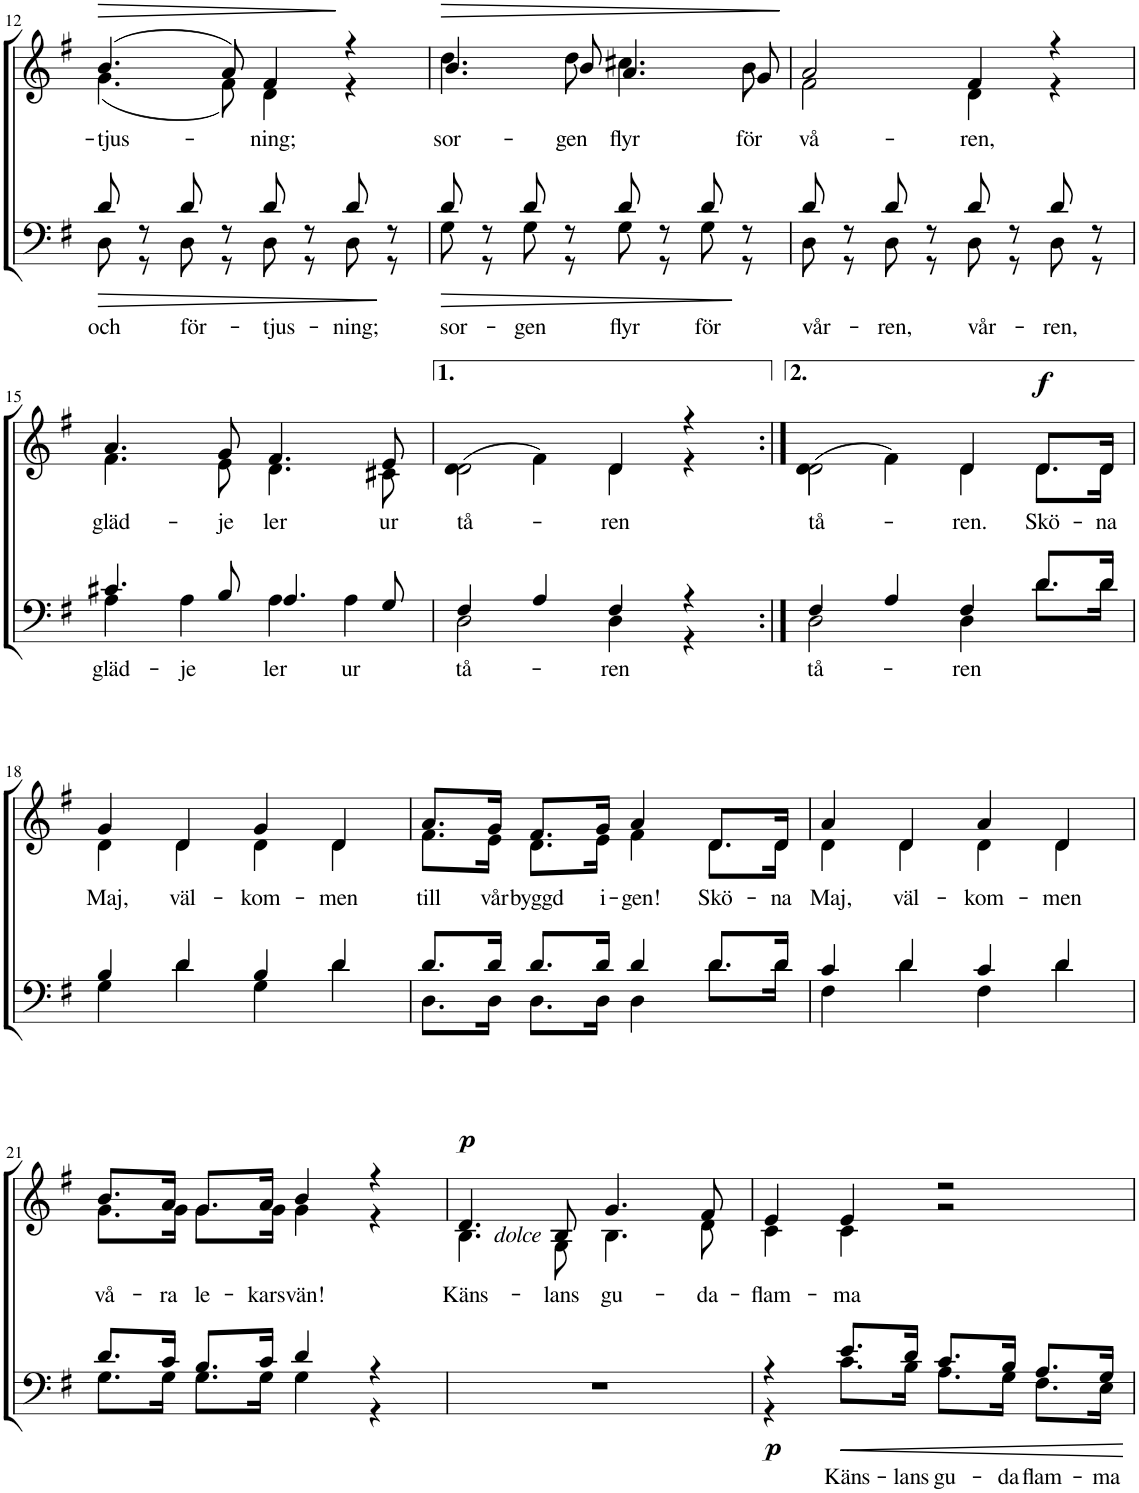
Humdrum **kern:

**kern	**text	**dynam	**kern	**text	**dynam
*part2	*part2	*part2	*part1	*part1	*part1
*staff2	*staff2	*staff2	*staff1	*staff1	*staff1
*I"T B	*	*	*I"S A	*	*
!!LO:PB:g=z
*clefF4	*	*	*clefG2	*	*
*k[f#]	*	*	*k[f#]	*	*
*M4/4	*	*	*M4/4	*	*
*met(c)	*	*	*met(c)	*	*
=12	=12	=12	=12	=12	=12
!	!LO:LY:b	!LO:HP:b	!	!LO:LY:b	!LO:HP:b
*^	*	*	*^	*	*
8d/	8D\	och	>	(4.b/	(4.g\	-tjus-	>
8r	8r	.	.	.	.	.	.
!	!	!LO:LY:b	!	!	!	!	!
8d/	8D\	för-	.	.	.	.	.
8r	8r	.	.	8a/)	8f#\)	.	.
!	!	!LO:LY:b	!	!	!	!LO:LY:b	!
8d/	8D\	-tjus-	.	4f#/	4d\	-ning;	.
8r	8r	.	.	.	.	.	.
!	!	!LO:LY:b	!	!	!	!	!
8d/	8D\	-ning;	.	4r	4r	.	]
8r	8r	.	]	.	.	.	.
=13	=13	=13	=13	=13	=13	=13	=13
!	!	!LO:LY:b	!LO:HP:b	!	!	!LO:LY:b	!LO:HP:b
8d/	8G\	sor-	>	4.dd\	4.b/	sor-	>
8r	8r	.	.	.	.	.	.
!	!	!LO:LY:b	!	!	!	!	!
8d/	8G\	-gen	.	.	.	.	.
!	!	!	!	!	!	!LO:LY:b	!
8r	8r	.	.	8dd\	8b/	-gen	.
!	!	!LO:LY:b	!	!	!	!LO:LY:b	!
8d/	8G\	flyr	.	4.cc#X\	4.a/	flyr	.
8r	8r	.	.	.	.	.	.
!	!	!LO:LY:b	!	!	!	!	!
8d/	8G\	för	.	.	.	.	.
!	!	!	!	!	!	!LO:LY:b	!
8r	8r	.	]	8b\	8g/	för	.
*v	*v	*	*	*	*	*	*
*	*	*	*v	*v	*	*
.	.	.	.	.	]
=14	=14	=14	=14	=14	=14
!	!LO:LY:b	!	!	!LO:LY:b	!
*^	*	*	*^	*	*
8d/	8D\	vår-	.	2a/	2f#\	vå-	.
8r	8r	.	.	.	.	.	.
!	!	!LO:LY:b	!	!	!	!	!
8d/	8D\	-ren,	.	.	.	.	.
8r	8r	.	.	.	.	.	.
!	!	!LO:LY:b	!	!	!	!LO:LY:b	!
8d/	8D\	vår-	.	4f#/	4d\	-ren,	.
8r	8r	.	.	.	.	.	.
!	!	!LO:LY:b	!	!	!	!	!
8d/	8D\	-ren,	.	4r	4r	.	.
8r	8r	.	.	.	.	.	.
!!LO:LB:g=z	!!
=15	=15	=15	=15	=15	=15	=15	=15
!	!	!LO:LY:b	!	!	!	!LO:LY:b	!
4.c#X/	4A\	gläd-	.	4.a/	4.f#\	gläd-	.
!	!	!LO:LY:b	!	!	!	!	!
.	4A\	-je	.	.	.	.	.
!	!	!	!	!	!	!LO:LY:b	!
8B/	.	.	.	8g/	8e\	-je	.
!	!	!LO:LY:b	!	!	!	!LO:LY:b	!
4.A/	4A\	ler	.	4.f#/	4.d\	ler	.
!	!	!LO:LY:b	!	!	!	!	!
.	4A\	ur	.	.	.	.	.
!	!	!	!	!	!	!LO:LY:b	!
8G/	.	.	.	8e/	8c#X\	ur	.
=16	=16	=16	=16	=16	=16	=16	=16
!	!	!LO:LY:b	!	!	!	!LO:LY:b	!
4F#/	2D\	tå-	.	(4d\	2d\	tå-	.
4A/	.	.	.	4f#\)	.	.	.
!	!	!LO:LY:b	!	!	!	!LO:LY:b	!
4F#/	4D\	-ren	.	4d/	4d\	-ren	.
4r	4r	.	.	4r	4r	.	.
=17:|!	=17:|!	=17:|!	=17:|!	=17:|!	=17:|!	=17:|!	=17:|!
!	!	!LO:LY:b	!	!	!	!LO:LY:b	!
4F#/	2D\	tå-	.	(4d\	2d\	tå-	.
4A/	.	.	.	4f#\)	.	.	.
!	!	!LO:LY:b	!	!	!	!LO:LY:b	!
4F#/	4D\	-ren	.	4d/	4d\	-ren.	.
!	!	!	!	!	!	!LO:LY:b	!LO:DY:a
8.d/L	8.d\L	.	.	8.d/L	8.d\L	Skö-	f
!	!	!	!	!	!	!LO:LY:b	!
16d/Jk	16d\Jk	.	.	16d/Jk	16d\Jk	-na	.
!!LO:LB:g=z	!!
=18	=18	=18	=18	=18	=18	=18	=18
!	!	!	!	!	!	!LO:LY:b	!
4B/	4G\	.	.	4g/	4d\	Maj,	.
!	!	!	!	!	!	!LO:LY:b	!
4d/	4d\	.	.	4d/	4d\	väl-	.
!	!	!	!	!	!	!LO:LY:b	!
4B/	4G\	.	.	4g/	4d\	-kom-	.
!	!	!	!	!	!	!LO:LY:b	!
4d/	4d\	.	.	4d/	4d\	-men	.
=19	=19	=19	=19	=19	=19	=19	=19
!	!	!	!	!	!	!LO:LY:b	!
8.d/L	8.D\L	.	.	8.a/L	8.f#\L	till	.
!	!	!	!	!	!	!LO:LY:b	!
16d/Jk	16D\Jk	.	.	16g/Jk	16e\Jk	vår	.
!	!	!	!	!	!	!LO:LY:b	!
8.d/L	8.D\L	.	.	8.f#/L	8.d\L	byggd	.
!	!	!	!	!	!	!LO:LY:b	!
16d/Jk	16D\Jk	.	.	16g/Jk	16e\Jk	i-	.
!	!	!	!	!	!	!LO:LY:b	!
4d/	4D\	.	.	4a/	4f#\	-gen!	.
!	!	!	!	!	!	!LO:LY:b	!
8.d/L	8.d\L	.	.	8.d/L	8.d\L	Skö-	.
!	!	!	!	!	!	!LO:LY:b	!
16d/Jk	16d\Jk	.	.	16d/Jk	16d\Jk	-na	.
=20	=20	=20	=20	=20	=20	=20	=20
!	!	!	!	!	!	!LO:LY:b	!
4c/	4F#\	.	.	4a/	4d\	Maj,	.
!	!	!	!	!	!	!LO:LY:b	!
4d/	4d\	.	.	4d/	4d\	väl-	.
!	!	!	!	!	!	!LO:LY:b	!
4c/	4F#\	.	.	4a/	4d\	-kom-	.
!	!	!	!	!	!	!LO:LY:b	!
4d/	4d\	.	.	4d/	4d\	-men	.
!!LO:LB:g=z	!!
=21	=21	=21	=21	=21	=21	=21	=21
!	!	!	!	!	!	!LO:LY:b	!
8.d/L	8.G\L	.	.	8.b/L	8.g\L	vå-	.
!	!	!	!	!	!	!LO:LY:b	!
16c/Jk	16G\Jk	.	.	16a/Jk	16g\Jk	-ra	.
!	!	!	!	!	!	!LO:LY:b	!
8.B/L	8.G\L	.	.	8.g/L	8.g\L	le-	.
!	!	!	!	!	!	!LO:LY:b	!
16c/Jk	16G\Jk	.	.	16a/Jk	16g\Jk	-kars	.
!	!	!	!	!	!	!LO:LY:b	!
4d/	4G\	.	.	4b/	4g\	vän!	.
4r	4r	.	.	4r	4r	.	.
=22	=22	=22	=22	=22	=22	=22	=22
!	!	!	!	!LO:TX:b:i:t=dolce	!	!	!
!	!	!	!	!	!	!LO:LY:b	!LO:DY:a
*v	*v	*	*	*	*	*	*
1r	.	.	4.d/	4.B\	Käns-	p
!	!	!	!	!	!LO:LY:b	!
.	.	.	8B/	8G\	-lans	.
!	!	!	!	!	!LO:LY:b	!
.	.	.	4.g/	4.B\	gu-	.
!	!	!	!	!	!LO:LY:b	!
.	.	.	8f#/	8d\	-da-	.
=23	=23	=23	=23	=23	=23	=23
*^	*	*	*	*	*	*
!	!	!	!LO:DY:b	!	!	!LO:LY:b	!
4r	4r	.	p	4e/	4c\	-flam-	.
!	!	!LO:LY:b	!LO:HP:b	!	!	!LO:LY:b	!
8.e/L	8.c\L	Käns-	<	4e/	4c\	-ma	.
!	!	!LO:LY:b	!	!	!	!	!
16d/Jk	16B\Jk	-lans	.	.	.	.	.
!	!	!LO:LY:b	!	!	!	!	!
8.c/L	8.A\L	gu-	.	2r	2r	.	.
!	!	!LO:LY:b	!	!	!	!	!
16B/Jk	16G\Jk	-da	.	.	.	.	.
!	!	!LO:LY:b	!	!	!	!	!
8.A/L	8.F#\L	flam-	.	.	.	.	.
!	!	!LO:LY:b	!	!	!	!	!
16G/Jk	16E\Jk	-ma	.	.	.	.	.
*v	*v	*	*	*	*	*	*
*	*	*	*v	*v	*	*
.	.	[	.	.	.
=	=	=	=	=	=
*-	*-	*-	*-	*-	*-
